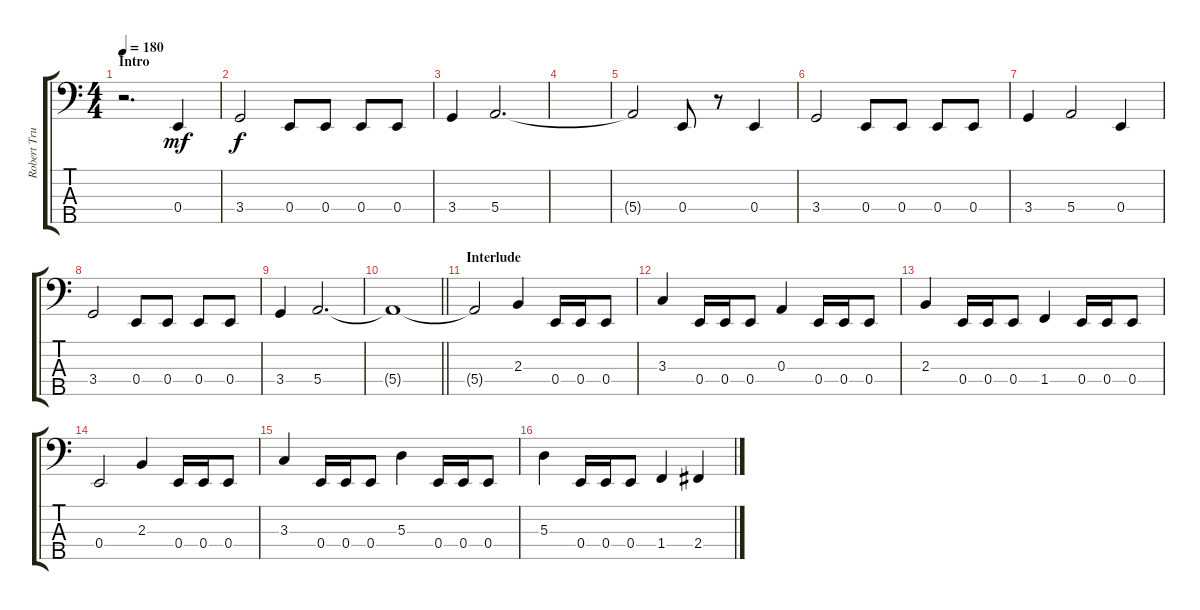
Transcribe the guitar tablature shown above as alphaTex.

\track ("Robert Trujillo" "Robert Tru") {instrument electricbassfinger}
\staff {score tabs}
\tuning (G2 D2 A1 E1 B0) {hide}
\ts (4 4)
\section ("" "Intro")
\tempo 180
\clef f4
\ks c
r.2{d dy mf instrument electricbassfinger} 0.4.4 |
3.4.2{dy f} 0.4.8 0.4.8 0.4.8 0.4.8 |
3.4.4 5.4.2{d} |
|
5.4{t}.2 0.4.8 r.8 0.4.4 |
3.4.2 0.4.8 0.4.8 0.4.8 0.4.8 |
3.4.4 5.4.2 0.4.4 |
3.4.2 0.4.8 0.4.8 0.4.8 0.4.8 |
3.4.4 5.4.2{d} |
\barLineRight lightlight
5.4{t}.1 |
\section ("" "Interlude")
5.4{t}.2 2.3.4 0.4.16 0.4.16 0.4.8 |
3.3.4 0.4.16 0.4.16 0.4.8 0.3.4 0.4.16 0.4.16 0.4.8 |
2.3.4 0.4.16 0.4.16 0.4.8 1.4.4 0.4.16 0.4.16 0.4.8 |
0.4.2 2.3.4 0.4.16 0.4.16 0.4.8 |
3.3.4 0.4.16 0.4.16 0.4.8 5.3.4 0.4.16 0.4.16 0.4.8 |
5.3.4 0.4.16 0.4.16 0.4.8 1.4.4 2.4.4
